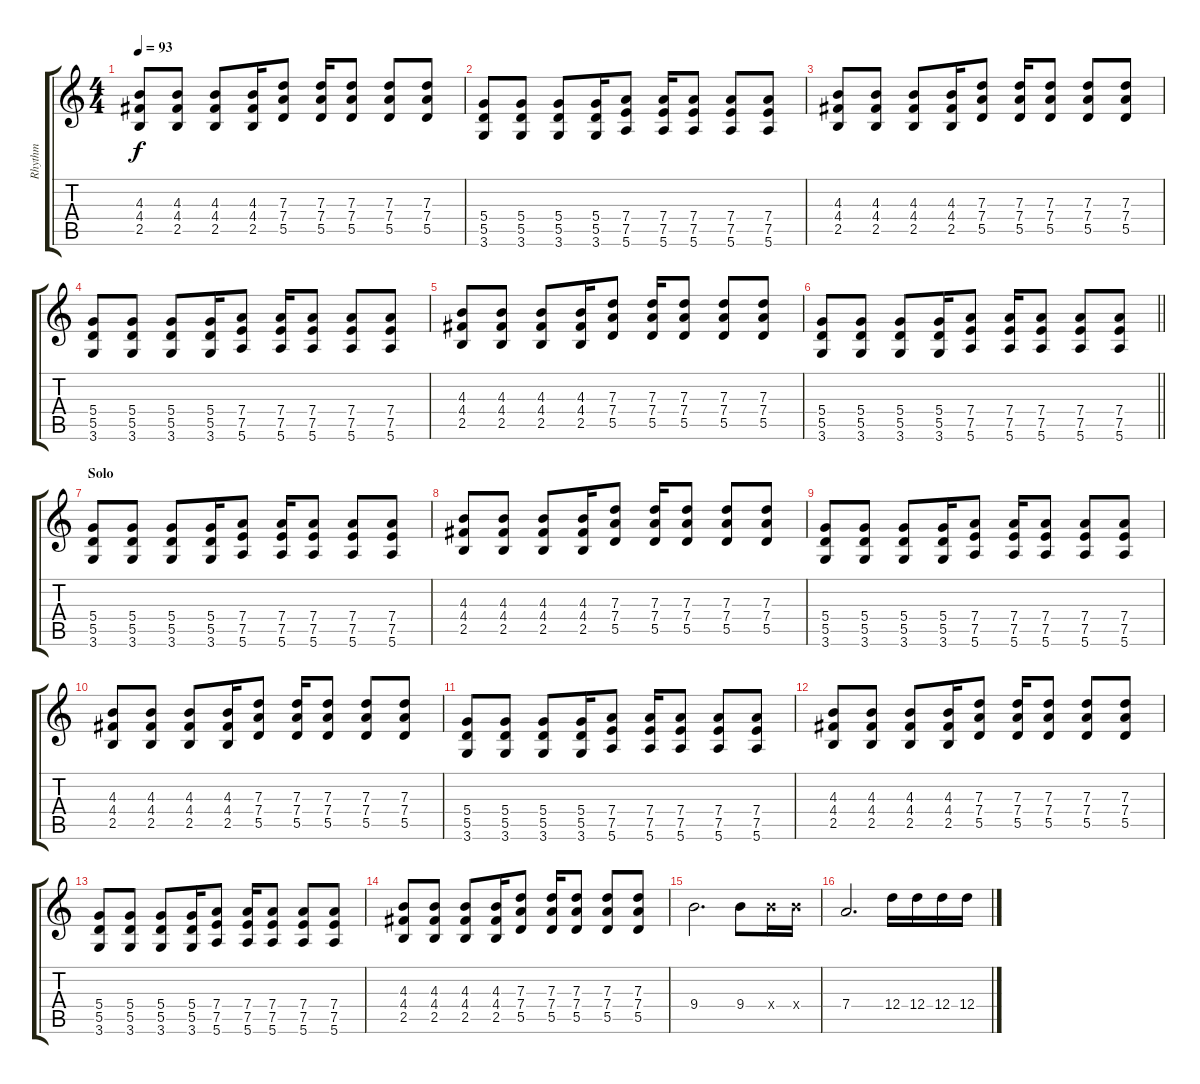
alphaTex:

\track ("Rhythm" "Rhythm") {instrument distortionguitar}
\staff {score tabs}
\tuning (E4 B3 G3 D3 A2 E2) {hide}
\ts (4 4)
\tempo 93
\clef g2
\ks c
(4.3 4.4 2.5).8{dy f} (4.3 4.4 2.5).8 (4.3 4.4 2.5).8 (4.3 4.4 2.5).16 (7.3 7.4 5.5).8 (7.3 7.4 5.5).16 (7.3 7.4 5.5).8 (7.3 7.4 5.5).8 (7.3 7.4 5.5).8 |
(5.4 5.5 3.6).8 (5.4 5.5 3.6).8 (5.4 5.5 3.6).8 (5.4 5.5 3.6).16 (7.4 7.5 5.6).8 (7.4 7.5 5.6).16 (7.4 7.5 5.6).8 (7.4 7.5 5.6).8 (7.4 7.5 5.6).8 |
(4.3 4.4 2.5).8 (4.3 4.4 2.5).8 (4.3 4.4 2.5).8 (4.3 4.4 2.5).16 (7.3 7.4 5.5).8 (7.3 7.4 5.5).16 (7.3 7.4 5.5).8 (7.3 7.4 5.5).8 (7.3 7.4 5.5).8 |
(5.4 5.5 3.6).8 (5.4 5.5 3.6).8 (5.4 5.5 3.6).8 (5.4 5.5 3.6).16 (7.4 7.5 5.6).8 (7.4 7.5 5.6).16 (7.4 7.5 5.6).8 (7.4 7.5 5.6).8 (7.4 7.5 5.6).8 |
(4.3 4.4 2.5).8 (4.3 4.4 2.5).8 (4.3 4.4 2.5).8 (4.3 4.4 2.5).16 (7.3 7.4 5.5).8 (7.3 7.4 5.5).16 (7.3 7.4 5.5).8 (7.3 7.4 5.5).8 (7.3 7.4 5.5).8 |
\barLineRight lightlight
(5.4 5.5 3.6).8 (5.4 5.5 3.6).8 (5.4 5.5 3.6).8 (5.4 5.5 3.6).16 (7.4 7.5 5.6).8 (7.4 7.5 5.6).16 (7.4 7.5 5.6).8 (7.4 7.5 5.6).8 (7.4 7.5 5.6).8 |
\section ("" "Solo")
(5.4 5.5 3.6).8 (5.4 5.5 3.6).8 (5.4 5.5 3.6).8 (5.4 5.5 3.6).16 (7.4 7.5 5.6).8 (7.4 7.5 5.6).16 (7.4 7.5 5.6).8 (7.4 7.5 5.6).8 (7.4 7.5 5.6).8 |
(4.3 4.4 2.5).8 (4.3 4.4 2.5).8 (4.3 4.4 2.5).8 (4.3 4.4 2.5).16 (7.3 7.4 5.5).8 (7.3 7.4 5.5).16 (7.3 7.4 5.5).8 (7.3 7.4 5.5).8 (7.3 7.4 5.5).8 |
(5.4 5.5 3.6).8 (5.4 5.5 3.6).8 (5.4 5.5 3.6).8 (5.4 5.5 3.6).16 (7.4 7.5 5.6).8 (7.4 7.5 5.6).16 (7.4 7.5 5.6).8 (7.4 7.5 5.6).8 (7.4 7.5 5.6).8 |
(4.3 4.4 2.5).8 (4.3 4.4 2.5).8 (4.3 4.4 2.5).8 (4.3 4.4 2.5).16 (7.3 7.4 5.5).8 (7.3 7.4 5.5).16 (7.3 7.4 5.5).8 (7.3 7.4 5.5).8 (7.3 7.4 5.5).8 |
(5.4 5.5 3.6).8 (5.4 5.5 3.6).8 (5.4 5.5 3.6).8 (5.4 5.5 3.6).16 (7.4 7.5 5.6).8 (7.4 7.5 5.6).16 (7.4 7.5 5.6).8 (7.4 7.5 5.6).8 (7.4 7.5 5.6).8 |
(4.3 4.4 2.5).8 (4.3 4.4 2.5).8 (4.3 4.4 2.5).8 (4.3 4.4 2.5).16 (7.3 7.4 5.5).8 (7.3 7.4 5.5).16 (7.3 7.4 5.5).8 (7.3 7.4 5.5).8 (7.3 7.4 5.5).8 |
(5.4 5.5 3.6).8 (5.4 5.5 3.6).8 (5.4 5.5 3.6).8 (5.4 5.5 3.6).16 (7.4 7.5 5.6).8 (7.4 7.5 5.6).16 (7.4 7.5 5.6).8 (7.4 7.5 5.6).8 (7.4 7.5 5.6).8 |
(4.3 4.4 2.5).8 (4.3 4.4 2.5).8 (4.3 4.4 2.5).8 (4.3 4.4 2.5).16 (7.3 7.4 5.5).8 (7.3 7.4 5.5).16 (7.3 7.4 5.5).8 (7.3 7.4 5.5).8 (7.3 7.4 5.5).8 |
9.4.2{d instrument electricguitarclean} 9.4.8 9.4{x}.16 9.4{x}.16 |
7.4.2{d} 12.4.16 12.4.16 12.4.16 12.4.16
